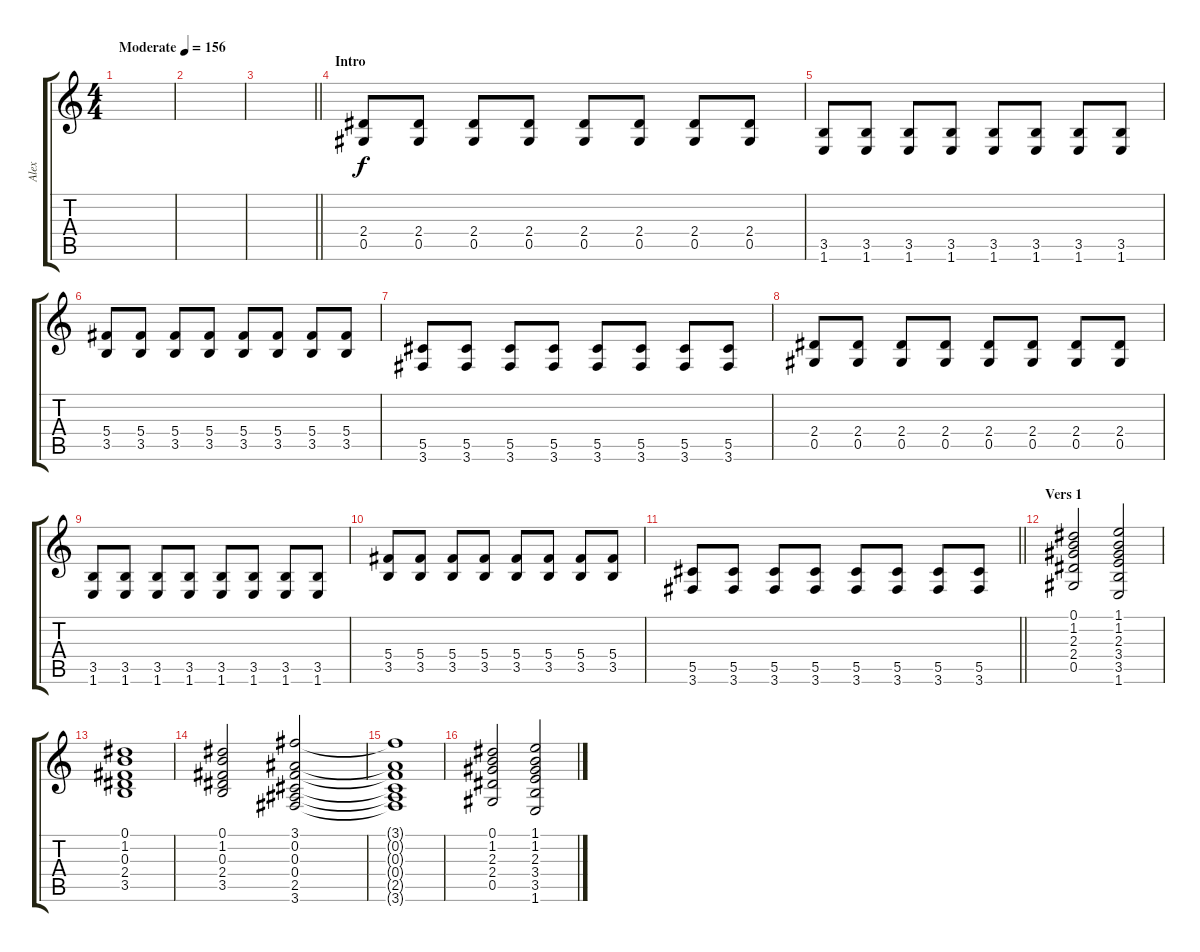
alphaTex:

\track ("Alex" "Alex") {instrument electricguitarclean}
\staff {score tabs}
\tuning (Eb4 Bb3 Gb3 Db3 Ab2 Eb2) {hide}
\ts (4 4)
\tempo (156 "Moderate")
\clef g2
\ks c
|
|
\barLineRight lightlight
|
\section ("" "Intro ")
(2.4 0.5).8{instrument distortionguitar} (2.4 0.5).8 (2.4 0.5).8 (2.4 0.5).8 (2.4 0.5).8 (2.4 0.5).8 (2.4 0.5).8 (2.4 0.5).8 |
(3.5 1.6).8 (3.5 1.6).8 (3.5 1.6).8 (3.5 1.6).8 (3.5 1.6).8 (3.5 1.6).8 (3.5 1.6).8 (3.5 1.6).8 |
(5.4 3.5).8 (5.4 3.5).8 (5.4 3.5).8 (5.4 3.5).8 (5.4 3.5).8 (5.4 3.5).8 (5.4 3.5).8 (5.4 3.5).8 |
(5.5 3.6).8 (5.5 3.6).8 (5.5 3.6).8 (5.5 3.6).8 (5.5 3.6).8 (5.5 3.6).8 (5.5 3.6).8 (5.5 3.6).8 |
(2.4 0.5).8{instrument distortionguitar} (2.4 0.5).8 (2.4 0.5).8 (2.4 0.5).8 (2.4 0.5).8 (2.4 0.5).8 (2.4 0.5).8 (2.4 0.5).8 |
(3.5 1.6).8 (3.5 1.6).8 (3.5 1.6).8 (3.5 1.6).8 (3.5 1.6).8 (3.5 1.6).8 (3.5 1.6).8 (3.5 1.6).8 |
(5.4 3.5).8 (5.4 3.5).8 (5.4 3.5).8 (5.4 3.5).8 (5.4 3.5).8 (5.4 3.5).8 (5.4 3.5).8 (5.4 3.5).8 |
\barLineRight lightlight
(5.5 3.6).8 (5.5 3.6).8 (5.5 3.6).8 (5.5 3.6).8 (5.5 3.6).8 (5.5 3.6).8 (5.5 3.6).8 (5.5 3.6).8 |
\section ("" "Vers 1")
(0.1 1.2 2.3 2.4 0.5).2{volume 12 instrument electricguitarclean} (1.1 1.2 2.3 3.4 3.5 1.6).2 |
(0.1 1.2 0.3 2.4 3.5).1 |
(0.1 1.2 0.3 2.4 3.5).2 (3.1 0.2 0.3 0.4 2.5 3.6).2 |
(3.1{t} 0.2{t} 0.3{t} 0.4{t} 2.5{t} 3.6{t}).1 |
(0.1 1.2 2.3 2.4 0.5).2 (1.1 1.2 2.3 3.4 3.5 1.6).2
